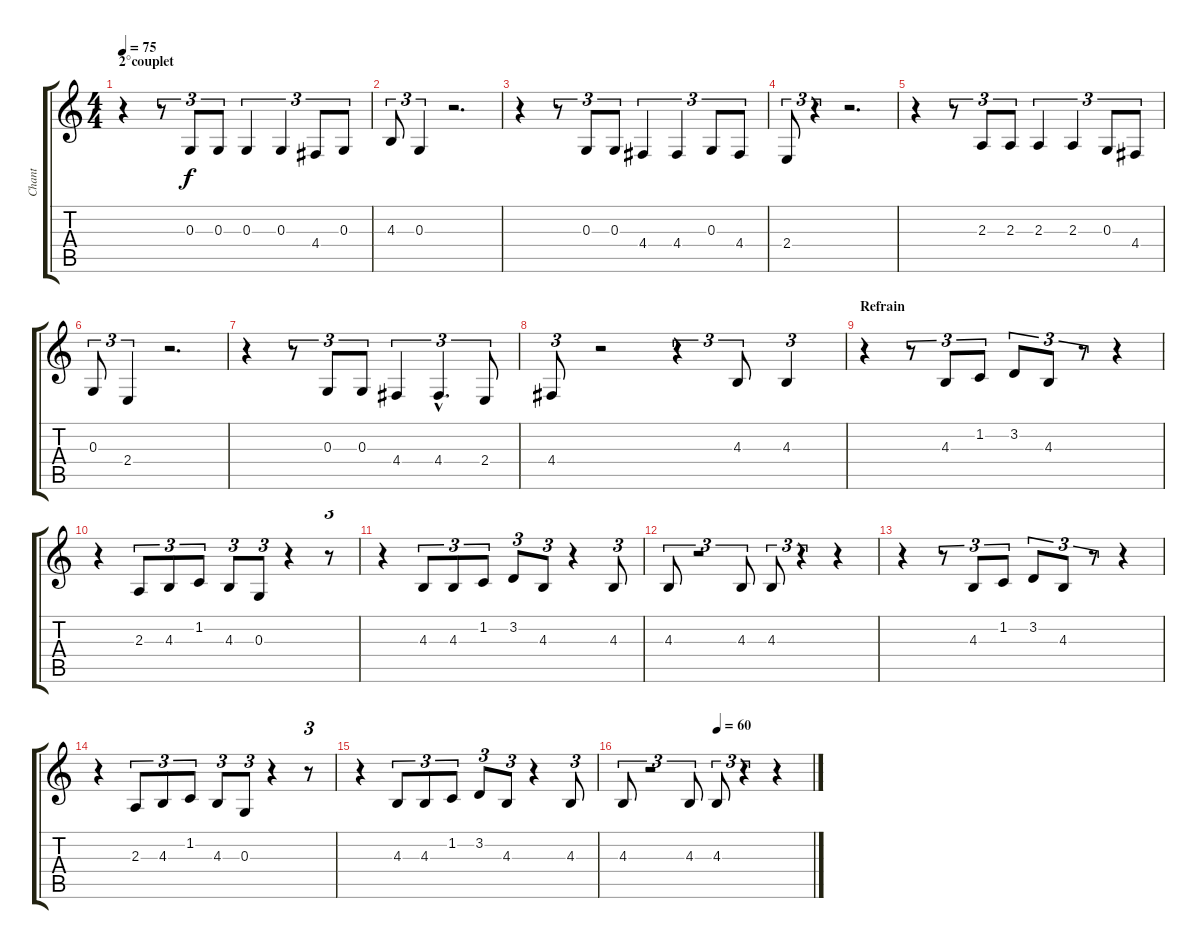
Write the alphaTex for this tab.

\track ("Chant" "Chant") {instrument cello}
\staff {score tabs}
\tuning (E4 B3 G3 D3 A2 E2) {hide}
\ts (4 4)
\section ("" "2°couplet")
\tempo 75
\clef g2
\ks c
r.4{dy f} r.8{tu (3 2)} 0.3.8{tu (3 2)} 0.3.8{tu (3 2)} 0.3.4{tu (3 2)} 0.3.4{tu (3 2)} 4.4.8{tu (3 2)} 0.3.8{tu (3 2)} |
4.3.8{tu (3 2)} 0.3.4{tu (3 2)} r.2{d} |
r.4 r.8{tu (3 2)} 0.3.8{tu (3 2)} 0.3.8{tu (3 2)} 4.4.4{tu (3 2)} 4.4.4{tu (3 2)} 0.3.8{tu (3 2)} 4.4.8{tu (3 2)} |
2.4.8{tu (3 2)} r.4{tu (3 2)} r.2{d} |
r.4 r.8{tu (3 2)} 2.3.8{tu (3 2)} 2.3.8{tu (3 2)} 2.3.4{tu (3 2)} 2.3.4{tu (3 2)} 0.3.8{tu (3 2)} 4.4.8{tu (3 2)} |
0.3.8{tu (3 2)} 2.4.4{tu (3 2)} r.2{d} |
r.4 r.8{tu (3 2)} 0.3.8{tu (3 2)} 0.3.8{tu (3 2)} 4.4.4{tu (3 2)} 4.4{hac}.4{d tu (3 2)} 2.4.8{tu (3 2)} |
4.4.8{tu (3 2)} r.2 r.4{tu (3 2)} 4.3.8{tu (3 2)} 4.3.4{tu (3 2)} |
\section ("" "Refrain")
r.4 r.8{tu (3 2)} 4.3.8{tu (3 2)} 1.2.8{tu (3 2)} 3.2.8{tu (3 2)} 4.3.8{tu (3 2)} r.8{tu (3 2)} r.4 |
r.4 2.3.8{tu (3 2)} 4.3.8{tu (3 2)} 1.2.8{tu (3 2)} 4.3.8{tu (3 2)} 0.3.8{tu (3 2)} r.4 r.8{tu (3 2)} |
r.4 4.3.8{tu (3 2)} 4.3.8{tu (3 2)} 1.2.8{tu (3 2)} 3.2.8{tu (3 2)} 4.3.8{tu (3 2)} r.4 4.3.8{tu (3 2)} |
4.3.8{tu (3 2)} r.2{tu (3 2)} 4.3.8{tu (3 2)} 4.3.8{tu (3 2)} r.4{tu (3 2)} r.4 |
r.4 r.8{tu (3 2)} 4.3.8{tu (3 2)} 1.2.8{tu (3 2)} 3.2.8{tu (3 2)} 4.3.8{tu (3 2)} r.8{tu (3 2)} r.4 |
r.4 2.3.8{tu (3 2)} 4.3.8{tu (3 2)} 1.2.8{tu (3 2)} 4.3.8{tu (3 2)} 0.3.8{tu (3 2)} r.4 r.8{tu (3 2)} |
r.4 4.3.8{tu (3 2)} 4.3.8{tu (3 2)} 1.2.8{tu (3 2)} 3.2.8{tu (3 2)} 4.3.8{tu (3 2)} r.4 4.3.8{tu (3 2)} |
\tempo (60 0.5)
4.3.8{tu (3 2)} r.2{tu (3 2)} 4.3.8{tu (3 2)} 4.3.8{tu (3 2)} r.4{tu (3 2)} r.4
